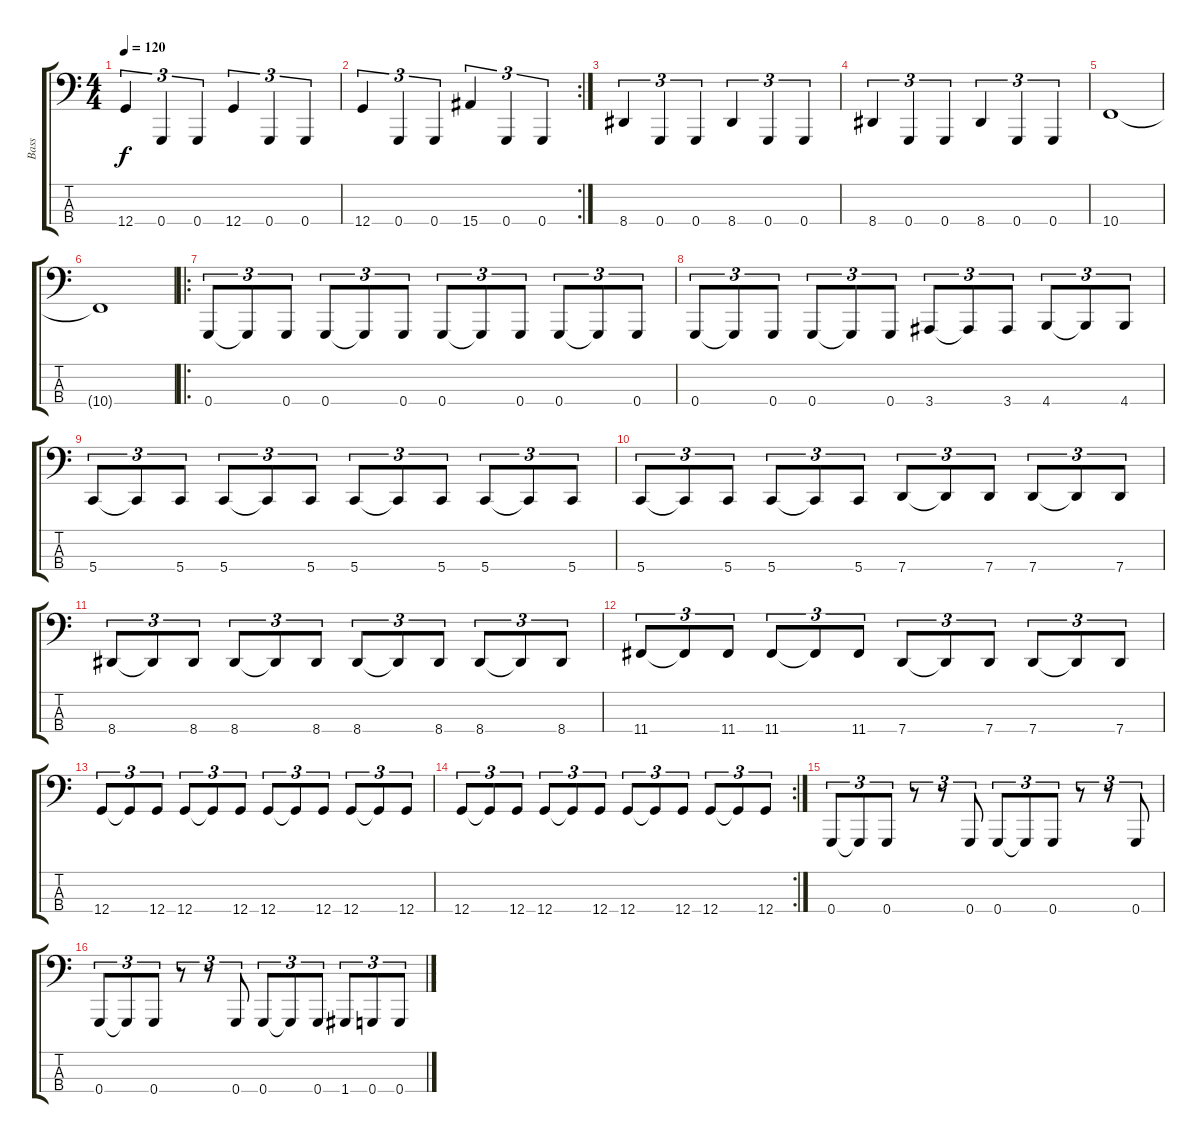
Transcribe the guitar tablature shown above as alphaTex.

\track ("Bass" "Bass") {instrument electricbasspick}
\staff {score tabs}
\tuning (Eb2 Bb1 F1 G0) {hide}
\ts (4 4)
\tempo 120
\clef f4
\ks c
12.4.4{tu (3 2) dy f} 0.4.4{tu (3 2)} 0.4.4{tu (3 2)} 12.4.4{tu (3 2)} 0.4.4{tu (3 2)} 0.4.4{tu (3 2)} |
\rc 2
12.4.4{tu (3 2)} 0.4.4{tu (3 2)} 0.4.4{tu (3 2)} 15.4.4{tu (3 2)} 0.4.4{tu (3 2)} 0.4.4{tu (3 2)} |
8.4.4{tu (3 2)} 0.4.4{tu (3 2)} 0.4.4{tu (3 2)} 8.4.4{tu (3 2)} 0.4.4{tu (3 2)} 0.4.4{tu (3 2)} |
8.4.4{tu (3 2)} 0.4.4{tu (3 2)} 0.4.4{tu (3 2)} 8.4.4{tu (3 2)} 0.4.4{tu (3 2)} 0.4.4{tu (3 2)} |
10.4.1 |
10.4{t}.1 |
\ro
0.4.8{tu (3 2)} 0.4{t}.8{tu (3 2)} 0.4.8{tu (3 2)} 0.4.8{tu (3 2)} 0.4{t}.8{tu (3 2)} 0.4.8{tu (3 2)} 0.4.8{tu (3 2)} 0.4{t}.8{tu (3 2)} 0.4.8{tu (3 2)} 0.4.8{tu (3 2)} 0.4{t}.8{tu (3 2)} 0.4.8{tu (3 2)} |
0.4.8{tu (3 2)} 0.4{t}.8{tu (3 2)} 0.4.8{tu (3 2)} 0.4.8{tu (3 2)} 0.4{t}.8{tu (3 2)} 0.4.8{tu (3 2)} 3.4.8{tu (3 2)} 3.4{t}.8{tu (3 2)} 3.4.8{tu (3 2)} 4.4.8{tu (3 2)} 4.4{t}.8{tu (3 2)} 4.4.8{tu (3 2)} |
5.4.8{tu (3 2)} 5.4{t}.8{tu (3 2)} 5.4.8{tu (3 2)} 5.4.8{tu (3 2)} 5.4{t}.8{tu (3 2)} 5.4.8{tu (3 2)} 5.4.8{tu (3 2)} 5.4{t}.8{tu (3 2)} 5.4.8{tu (3 2)} 5.4.8{tu (3 2)} 5.4{t}.8{tu (3 2)} 5.4.8{tu (3 2)} |
5.4.8{tu (3 2)} 5.4{t}.8{tu (3 2)} 5.4.8{tu (3 2)} 5.4.8{tu (3 2)} 5.4{t}.8{tu (3 2)} 5.4.8{tu (3 2)} 7.4.8{tu (3 2)} 7.4{t}.8{tu (3 2)} 7.4.8{tu (3 2)} 7.4.8{tu (3 2)} 7.4{t}.8{tu (3 2)} 7.4.8{tu (3 2)} |
8.4.8{tu (3 2)} 8.4{t}.8{tu (3 2)} 8.4.8{tu (3 2)} 8.4.8{tu (3 2)} 8.4{t}.8{tu (3 2)} 8.4.8{tu (3 2)} 8.4.8{tu (3 2)} 8.4{t}.8{tu (3 2)} 8.4.8{tu (3 2)} 8.4.8{tu (3 2)} 8.4{t}.8{tu (3 2)} 8.4.8{tu (3 2)} |
11.4.8{tu (3 2)} 11.4{t}.8{tu (3 2)} 11.4.8{tu (3 2)} 11.4.8{tu (3 2)} 11.4{t}.8{tu (3 2)} 11.4.8{tu (3 2)} 7.4.8{tu (3 2)} 7.4{t}.8{tu (3 2)} 7.4.8{tu (3 2)} 7.4.8{tu (3 2)} 7.4{t}.8{tu (3 2)} 7.4.8{tu (3 2)} |
12.4.8{tu (3 2)} 12.4{t}.8{tu (3 2)} 12.4.8{tu (3 2)} 12.4.8{tu (3 2)} 12.4{t}.8{tu (3 2)} 12.4.8{tu (3 2)} 12.4.8{tu (3 2)} 12.4{t}.8{tu (3 2)} 12.4.8{tu (3 2)} 12.4.8{tu (3 2)} 12.4{t}.8{tu (3 2)} 12.4.8{tu (3 2)} |
\rc 2
12.4.8{tu (3 2)} 12.4{t}.8{tu (3 2)} 12.4.8{tu (3 2)} 12.4.8{tu (3 2)} 12.4{t}.8{tu (3 2)} 12.4.8{tu (3 2)} 12.4.8{tu (3 2)} 12.4{t}.8{tu (3 2)} 12.4.8{tu (3 2)} 12.4.8{tu (3 2)} 12.4{t}.8{tu (3 2)} 12.4.8{tu (3 2)} |
0.4.8{tu (3 2)} 0.4{t}.8{tu (3 2)} 0.4.8{tu (3 2)} r.8{tu (3 2)} r.8{tu (3 2)} 0.4.8{tu (3 2)} 0.4.8{tu (3 2)} 0.4{t}.8{tu (3 2)} 0.4.8{tu (3 2)} r.8{tu (3 2)} r.8{tu (3 2)} 0.4.8{tu (3 2)} |
0.4.8{tu (3 2)} 0.4{t}.8{tu (3 2)} 0.4.8{tu (3 2)} r.8{tu (3 2)} r.8{tu (3 2)} 0.4.8{tu (3 2)} 0.4.8{tu (3 2)} 0.4{t}.8{tu (3 2)} 0.4.8{tu (3 2)} 1.4.8{tu (3 2)} 0.4.8{tu (3 2)} 0.4.8{tu (3 2)}
